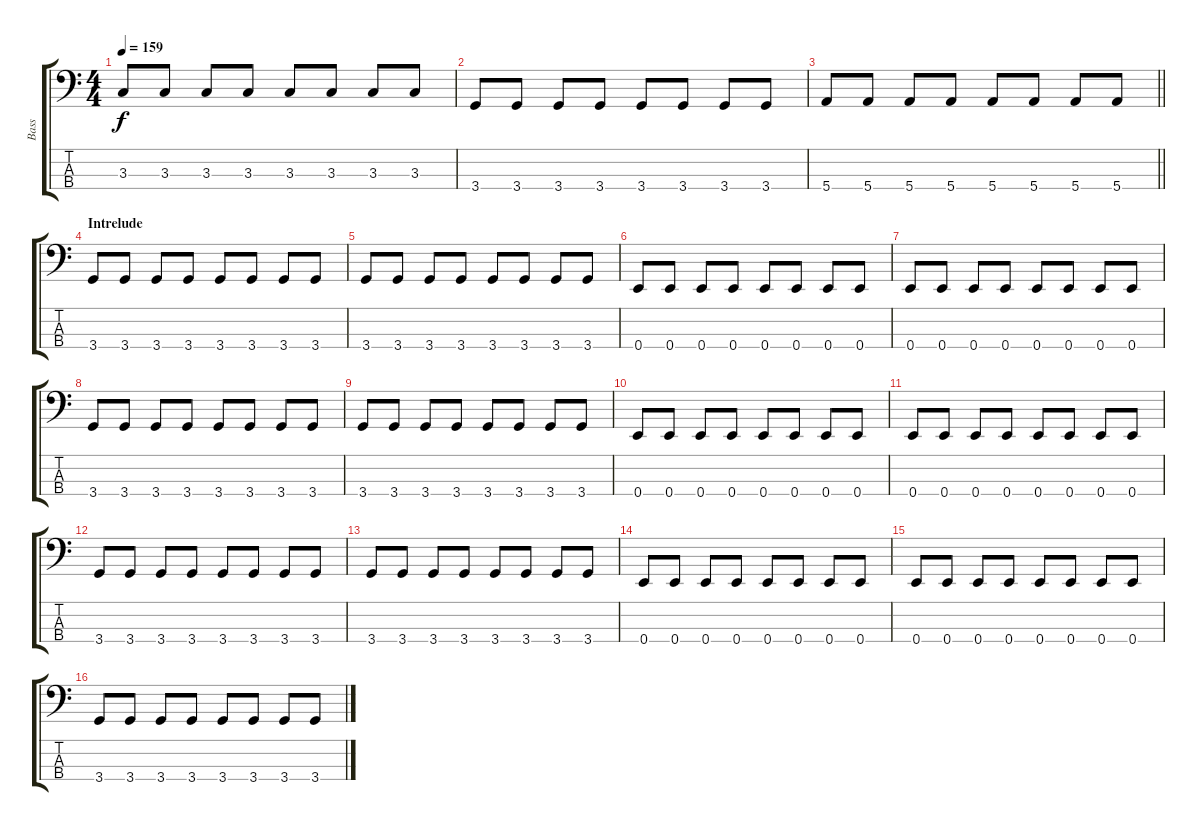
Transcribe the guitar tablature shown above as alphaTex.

\track ("Bass" "Bass") {instrument electricbasspick}
\staff {score tabs}
\tuning (G2 D2 A1 E1) {hide}
\ts (4 4)
\tempo 159
\clef f4
\ks c
3.3.8{dy f} 3.3.8 3.3.8 3.3.8 3.3.8 3.3.8 3.3.8 3.3.8 |
3.4.8 3.4.8 3.4.8 3.4.8 3.4.8 3.4.8 3.4.8 3.4.8 |
\barLineRight lightlight
5.4.8 5.4.8 5.4.8 5.4.8 5.4.8 5.4.8 5.4.8 5.4.8 |
\section ("" "Intrelude")
3.4.8 3.4.8 3.4.8 3.4.8 3.4.8 3.4.8 3.4.8 3.4.8 |
3.4.8 3.4.8 3.4.8 3.4.8 3.4.8 3.4.8 3.4.8 3.4.8 |
0.4.8 0.4.8 0.4.8 0.4.8 0.4.8 0.4.8 0.4.8 0.4.8 |
0.4.8 0.4.8 0.4.8 0.4.8 0.4.8 0.4.8 0.4.8 0.4.8 |
3.4.8 3.4.8 3.4.8 3.4.8 3.4.8 3.4.8 3.4.8 3.4.8 |
3.4.8 3.4.8 3.4.8 3.4.8 3.4.8 3.4.8 3.4.8 3.4.8 |
0.4.8 0.4.8 0.4.8 0.4.8 0.4.8 0.4.8 0.4.8 0.4.8 |
0.4.8 0.4.8 0.4.8 0.4.8 0.4.8 0.4.8 0.4.8 0.4.8 |
3.4.8 3.4.8 3.4.8 3.4.8 3.4.8 3.4.8 3.4.8 3.4.8 |
3.4.8 3.4.8 3.4.8 3.4.8 3.4.8 3.4.8 3.4.8 3.4.8 |
0.4.8 0.4.8 0.4.8 0.4.8 0.4.8 0.4.8 0.4.8 0.4.8 |
0.4.8 0.4.8 0.4.8 0.4.8 0.4.8 0.4.8 0.4.8 0.4.8 |
3.4.8 3.4.8 3.4.8 3.4.8 3.4.8 3.4.8 3.4.8 3.4.8
